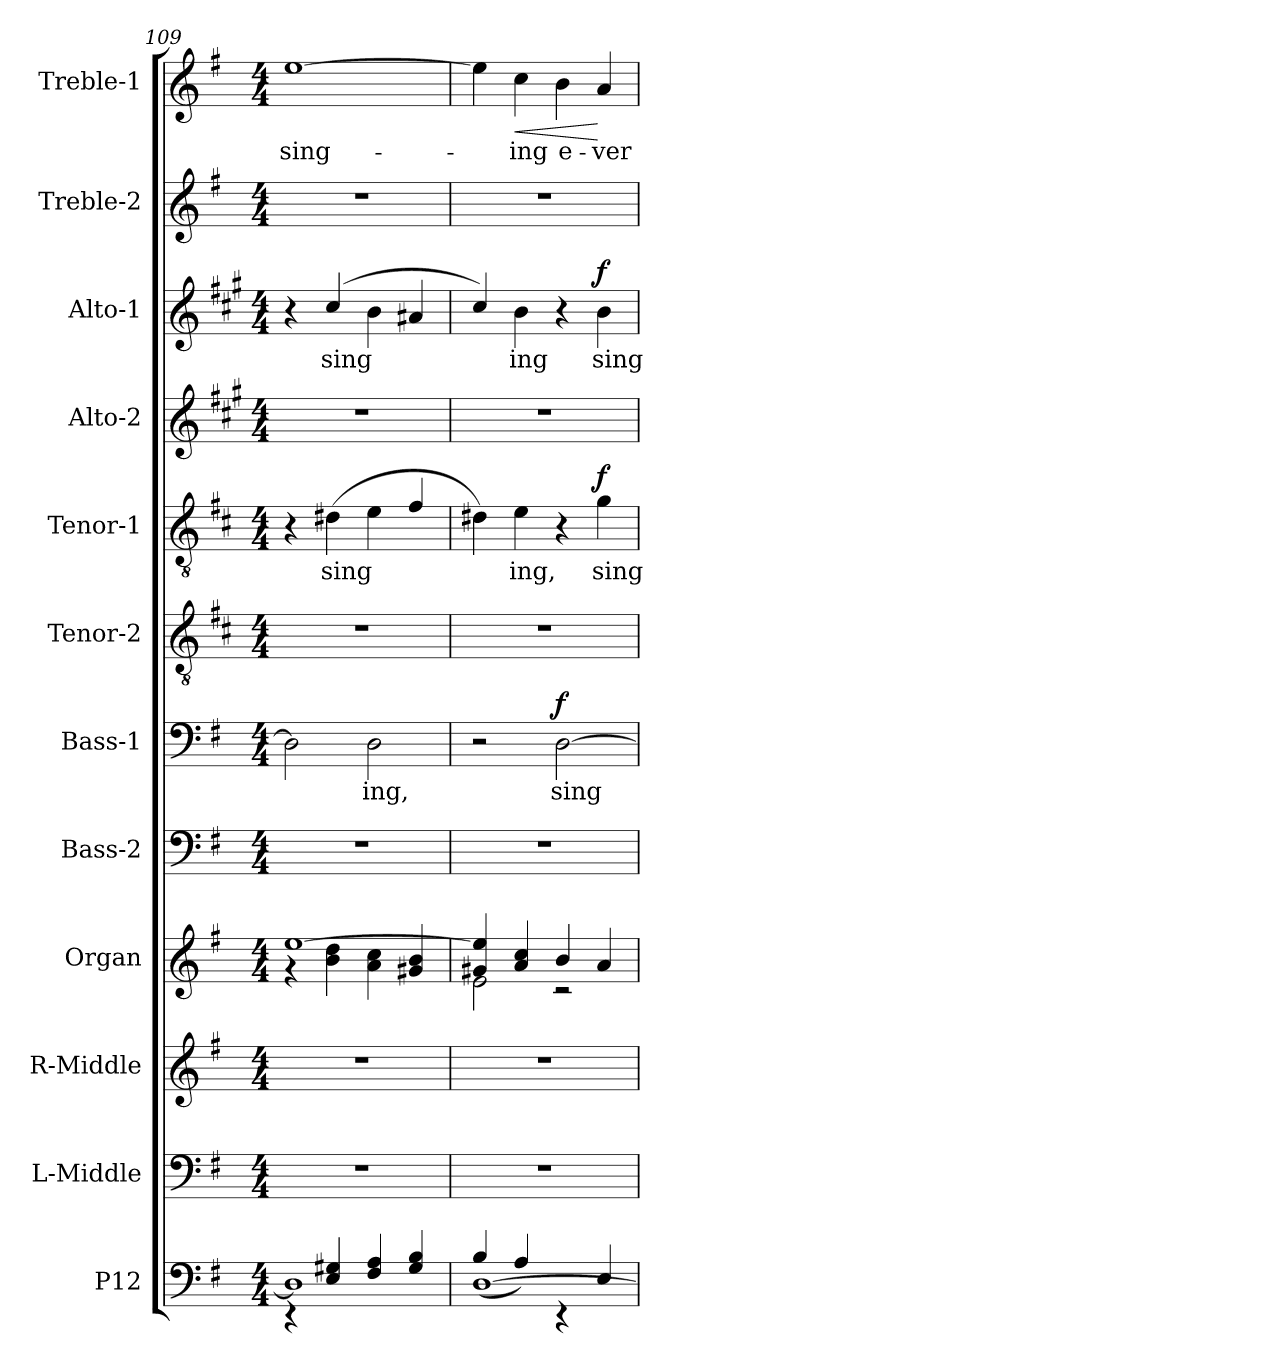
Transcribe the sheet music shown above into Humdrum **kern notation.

**kern	**kern	**kern	**kern	**kern	**kern	**text	**dynam	**kern	**kern	**text	**dynam	**kern	**kern	**text	**dynam	**kern	**kern	**text	**dynam
*part12	*part11	*part10	*part9	*part8	*part7	*part7	*part7	*part6	*part5	*part5	*part5	*part4	*part3	*part3	*part3	*part2	*part1	*part1	*part1
*staff12	*staff11	*staff10	*staff9	*staff8	*staff7	*staff7	*staff7	*staff6	*staff5	*staff5	*staff5	*staff4	*staff3	*staff3	*staff3	*staff2	*staff1	*staff1	*staff1
*I"P12	*I"L-Middle	*I"R-Middle	*I"Organ	*I"Bass-2	*I"Bass-1	*	*	*I"Tenor-2	*I"Tenor-1	*	*	*I"Alto-2	*I"Alto-1	*	*	*I"Treble-2	*I"Treble-1	*	*
*	*I'L-M	*	*	*I'B2:	*I'B:	*	*	*I'T2:	*I'T:	*	*	*I'A2:	*I'A:	*	*	*	*	*	*
*clefF4	*clefF4	*clefG2	*clefG2	*clefF4	*clefF4	*	*	*clefGv2	*clefGv2	*	*	*clefG2	*clefG2	*	*	*clefG2	*clefG2	*	*
*	*	*	*	*	*	*	*	*ITrd4c7	*ITrd4c7	*	*	*ITrd1c2	*ITrd1c2	*	*	*ITrd-7c-12	*ITrd-7c-12	*	*
*k[f#]	*k[f#]	*k[f#]	*k[f#]	*k[f#]	*k[f#]	*	*	*k[f#]	*k[f#]	*	*	*k[f#]	*k[f#]	*	*	*k[f#]	*k[f#]	*	*
*G:	*G:	*G:	*G:	*G:	*G:	*	*	*G:	*G:	*	*	*G:	*G:	*	*	*G:	*G:	*	*
*M4/4	*M4/4	*M4/4	*M4/4	*M4/4	*M4/4	*	*	*M4/4	*M4/4	*	*	*M4/4	*M4/4	*	*	*M4/4	*M4/4	*	*
=109	=109	=109	=109	=109	=109	=109	=109	=109	=109	=109	=109	=109	=109	=109	=109	=109	=109	=109	=109
*^	*	*	*^	*	*	*	*	*	*	*	*	*	*	*	*	*	*	*	*
!	!	!	!	!	!	!	!	!LO:LY:b:color=#000000	!	!	!	!	!	!	!	!	!	!	!	!	!
!	!	!	!	!	!	!	!	!	!	!	!	!	!	!	!	!	!	!	!	!LO:LY:b:color=#000000	!
1Di]	4r	1r	1r	[1eei	4r	1r	2Di\]	--	.	1r	4r	.	.	1r	4r	.	.	1r	[1eeei	sing-	.
!	!	!	!	!	!	!	!	!	!	!	!	!LO:LY:b:color=#000000	!	!	!	!	!	!	!	!	!
!	!	!	!	!	!	!	!	!	!	!	!	!	!	!	!	!LO:LY:b:color=#000000	!	!	!	!	!
.	4Ei/ 4G#Xi	.	.	.	4bi\ 4ddi	.	.	.	.	.	(4G#Xi\	sing-	.	.	(4bi/	sing-	.	.	.	.	.
!	!	!	!	!	!	!	!	!LO:LY:b:color=#000000	!	!	!	!	!	!	!	!	!	!	!	!	!
!	!	!	!	!	!	!	!	!	!	!	!	!	!	!	!	!LO:LY:b:color=#000000	!	!	!	!	!
.	4F#i/ 4Ai	.	.	.	4ai\ 4cci	.	2Di\	ing,	.	.	4Ai\	.	.	.	4ai\	--	.	.	.	.	.
!	!	!	!	!	!	!	!	!	!	!	!	!LO:LY:b:color=#000000	!	!	!	!	!	!	!	!	!
.	4G#i/ 4Bi	.	.	.	4g#Xi/ 4bi	.	.	.	.	.	4Bi/	--	.	.	4g#Xi/	.	.	.	.	.	.
=110	=110	=110	=110	=110	=110	=110	=110	=110	=110	=110	=110	=110	=110	=110	=110	=110	=110	=110	=110	=110	=110
!	!	!	!	!	!	!	!	!	!	!	!	!LO:LY:b:color=#000000	!	!	!	!	!	!	!	!	!
!	!	!	!	!	!	!	!	!	!	!	!	!	!	!	!	!LO:LY:b:color=#000000	!	!	!	!	!
[1Di	(4Bi/	1r	1r	4g#Xi/ 4eei]	2ei\	1r	2r	.	.	1r	4G#Xi\)	-	.	1r	4bi/)	-	.	1r	4eeei\]	.	.
!	!	!	!	!	!	!	!	!	!	!	!	!LO:LY:b:color=#000000	!	!	!	!	!	!	!	!	!
!	!	!	!	!	!	!	!	!	!	!	!	!	!	!	!	!LO:LY:b:color=#000000	!	!	!	!	!
!	!	!	!	!	!	!	!	!	!	!	!	!	!	!	!	!	!	!	!	!LO:LY:b:color=#000000	!LO:HP:b
.	4Ai/)	.	.	4ai/ 4cci	.	.	.	.	.	.	4Ai\	ing,	.	.	4ai\	ing	.	.	4ccci\	-ing	<
!	!	!	!	!	!	!	!	!LO:LY:b:color=#000000	!	!	!	!	!	!	!	!	!	!	!	!	!
!	!	!	!	!	!	!	!	!	!	!	!	!	!	!	!	!	!	!	!	!LO:LY:b:color=#000000	!
.	4r	.	.	4bi/	2r	.	[2Di\	sing-	f	.	4r	.	.	.	4r	.	.	.	4bbi\	e-	.
!	!	!	!	!	!	!	!	!	!	!	!	!LO:LY:b:color=#000000	!	!	!	!	!	!	!	!	!
!	!	!	!	!	!	!	!	!	!	!	!	!	!	!	!	!LO:LY:b:color=#000000	!	!	!	!	!
!	!	!	!	!	!	!	!	!	!	!	!	!	!	!	!	!	!	!	!	!LO:LY:b:color=#000000	!
.	4Ei/	.	.	4ai/	.	.	.	.	.	.	4ci\	sing-	f	.	4ai\	sing-	f	.	4aai/	-ver-	[
*v	*v	*	*	*v	*v	*	*	*	*	*	*	*	*	*	*	*	*	*	*	*	*
=	=	=	=	=	=	=	=	=	=	=	=	=	=	=	=	=	=	=	=
*-	*-	*-	*-	*-	*-	*-	*-	*-	*-	*-	*-	*-	*-	*-	*-	*-	*-	*-	*-
